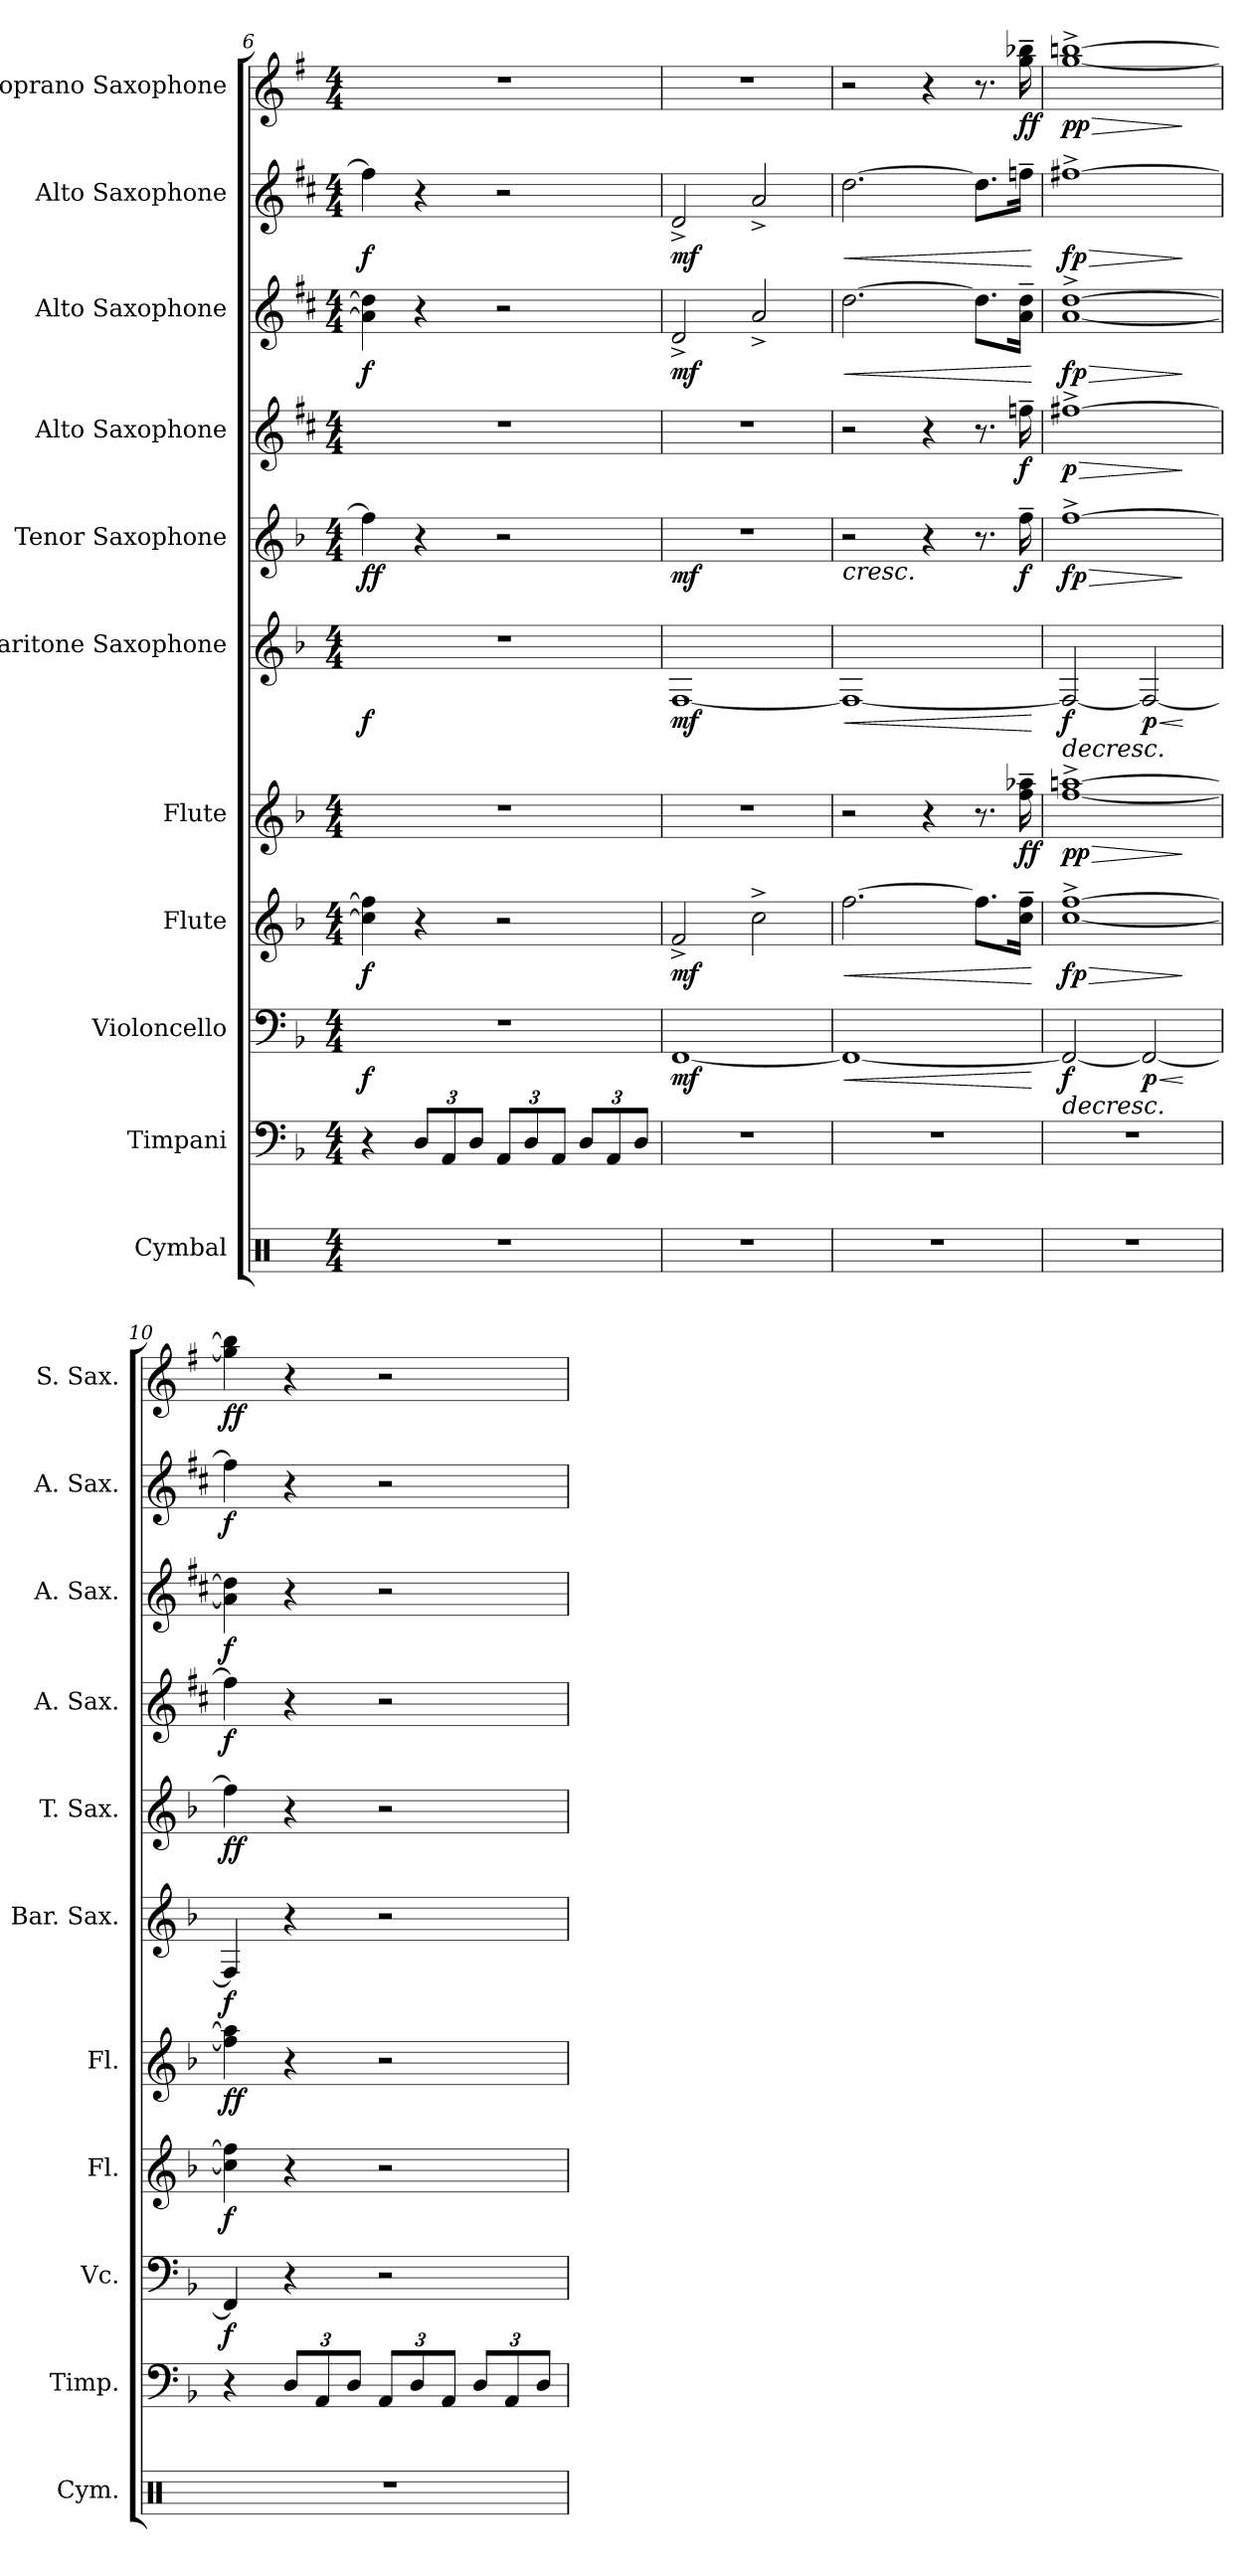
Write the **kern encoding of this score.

**kern	**kern	**kern	**dynam	**kern	**dynam	**kern	**dynam	**kern	**dynam	**kern	**dynam	**kern	**dynam	**kern	**dynam	**kern	**dynam	**kern	**dynam
*part11	*part10	*part9	*part9	*part8	*part8	*part7	*part7	*part6	*part6	*part5	*part5	*part4	*part4	*part3	*part3	*part2	*part2	*part1	*part1
*staff11	*staff10	*staff9	*staff9	*staff8	*staff8	*staff7	*staff7	*staff6	*staff6	*staff5	*staff5	*staff4	*staff4	*staff3	*staff3	*staff2	*staff2	*staff1	*staff1
*I"Cymbal	*I"Timpani	*I"Violoncello	*	*I"Flute	*	*I"Flute	*	*I"Baritone Saxophone	*	*I"Tenor Saxophone	*	*I"Alto Saxophone	*	*I"Alto Saxophone	*	*I"Alto Saxophone	*	*I"Soprano Saxophone	*
*I'Cym.	*I'Timp.	*I'Vc.	*	*I'Fl.	*	*I'Fl.	*	*I'Bar. Sax.	*	*I'T. Sax.	*	*I'A. Sax.	*	*I'A. Sax.	*	*I'A. Sax.	*	*I'S. Sax.	*
*clefX	*clefF4	*clefF4	*	*clefG2	*	*clefG2	*	*clefG2	*	*clefG2	*	*clefG2	*	*clefG2	*	*clefG2	*	*clefG2	*
*	*	*	*	*	*	*	*	*ITrd12c21	*	*ITrd8c14	*	*ITrd5c9	*	*ITrd5c9	*	*ITrd5c9	*	*ITrd1c2	*
*k[]	*k[b-]	*k[b-]	*	*k[b-]	*	*k[b-]	*	*k[b-]	*	*k[b-]	*	*k[b-]	*	*k[b-]	*	*k[b-]	*	*k[b-]	*
*M4/4	*M4/4	*M4/4	*	*M4/4	*	*M4/4	*	*M4/4	*	*M4/4	*	*M4/4	*	*M4/4	*	*M4/4	*	*M4/4	*
=6	=6	=6	=6	=6	=6	=6	=6	=6	=6	=6	=6	=6	=6	=6	=6	=6	=6	=6	=6
!	!	!	!LO:DY:b	!	!LO:DY:b	!	!	!	!LO:DY:b	!	!LO:DY:b	!	!	!	!	!	!	!	!
!	!	!	!	!	!	!	!	!	!	!	!LO:DY:n=1:b	!	!	!	!LO:DY:b	!	!LO:DY:b	!	!
1r	4r	1r	f	4cc\] 4ff\]	f	1r	.	1r	f	4f\]	f f	1r	.	4c\] 4f\]	f	4a-\]	f	1r	.
*	*Xbrackettup	*	*	*	*	*	*	*	*	*	*	*	*	*	*	*	*	*	*
.	12D/L	.	.	4r	.	.	.	.	.	4r	.	.	.	4r	.	4r	.	.	.
.	12AA/	.	.	.	.	.	.	.	.	.	.	.	.	.	.	.	.	.	.
.	12D/J	.	.	.	.	.	.	.	.	.	.	.	.	.	.	.	.	.	.
.	12AA/L	.	.	2r	.	.	.	.	.	2r	.	.	.	2r	.	2r	.	.	.
.	12D/	.	.	.	.	.	.	.	.	.	.	.	.	.	.	.	.	.	.
.	12AA/J	.	.	.	.	.	.	.	.	.	.	.	.	.	.	.	.	.	.
.	12D/L	.	.	.	.	.	.	.	.	.	.	.	.	.	.	.	.	.	.
.	12AA/	.	.	.	.	.	.	.	.	.	.	.	.	.	.	.	.	.	.
.	12D/J	.	.	.	.	.	.	.	.	.	.	.	.	.	.	.	.	.	.
=7	=7	=7	=7	=7	=7	=7	=7	=7	=7	=7	=7	=7	=7	=7	=7	=7	=7	=7	=7
!	!	!	!LO:DY:b	!	!LO:DY:b	!	!	!	!LO:DY:b	!	!LO:DY:b	!	!	!	!LO:DY:b	!	!LO:DY:b	!	!
1r	1r	[1FF	mf	2f^/	mf	1r	.	[1FF	mf	1r	mf	1r	.	2F^/	mf	2F^/	mf	1r	.
.	.	.	.	2cc^\	.	.	.	.	.	.	.	.	.	2c^/	.	2c^/	.	.	.
!!LO:PB:g=z
=8	=8	=8	=8	=8	=8	=8	=8	=8	=8	=8	=8	=8	=8	=8	=8	=8	=8	=8	=8
!	!	!	!LO:HP:b	!	!LO:HP:b	!	!	!	!LO:HP:b	!	!LO:HP:b	!	!	!	!LO:HP:b	!	!LO:HP:b	!	!
1r	1r	1FF_	<	[2.ff\	<	2r	.	1FF_	<	2r	<	2r	.	[2.f\	<	[2.f\	<	2r	.
.	.	.	.	.	.	4r	.	.	.	4r	.	4r	.	.	.	.	.	4r	.
.	.	.	.	8.ff\L]	.	8.r	.	.	.	8.r	.	8.r	.	8.f\L]	.	8.f\L]	.	8.r	.
!	!	!	!	!	!	!	!LO:DY:b	!	!	!	!	!	!	!	!	!	!	!	!
!	!	!	!	!	!	!	!LO:DY:n=1:b	!	!	!	!LO:DY:b	!	!LO:DY:b	!	!	!	!	!	!LO:DY:b
!	!	!	!	!	!	!	!	!	!	!	!	!	!	!	!	!	!	!	!LO:DY:n=1:b
.	.	.	.	16cc\~ 16ff\~Jk	.	16ff\~ 16aa-X\~	f f	.	.	16f~\	f	16a-X~\	f	16c\~ 16f\~Jk	.	16a-X~\Jk	.	16ff\~ 16aa-X\~	f f
.	.	.	[	.	[	.	.	.	[	.	[	.	.	.	[	.	[	.	.
=9	=9	=9	=9	=9	=9	=9	=9	=9	=9	=9	=9	=9	=9	=9	=9	=9	=9	=9	=9
!	!	!	!LO:HP:b	!	!LO:HP:b	!	!LO:HP:b	!	!	!	!	!	!	!	!	!	!	!	!
!	!	!	!	!	!	!	!LO:HP:n=1:b	!	!LO:HP:b	!	!LO:HP:b	!	!	!	!	!	!	!	!
!	!	!	!	!	!	!	!	!	!	!	!LO:HP:n=1:b	!	!LO:HP:b	!	!LO:HP:b	!	!LO:HP:b	!	!LO:HP:b
!	!	!	!LO:DY:n=1:b	!	!LO:DY:n=1:b	!	!	!	!	!	!	!	!	!	!	!	!	!	!LO:HP:n=1:b
!	!	!	!	!	!LO:DY:n=2:b	!	!LO:DY:n=1:b	!	!	!	!	!	!	!	!	!	!	!	!
!	!	!	!	!	!	!	!LO:DY:n=2:b	!	!LO:DY:n=1:b	!	!LO:DY:n=1:b	!	!	!	!	!	!	!	!
!	!	!	!	!	!	!	!	!	!	!	!LO:DY:n=2:b	!	!LO:DY:n=1:b	!	!LO:DY:n=1:b	!	!	!	!
!	!	!	!	!	!	!	!	!	!	!	!	!	!	!	!LO:DY:n=2:b	!	!LO:DY:n=1:b	!	!
!	!	!	!	!	!	!	!	!	!	!	!	!	!	!	!	!	!LO:DY:n=2:b	!	!LO:DY:n=1:b
!	!	!	!	!	!	!	!	!	!	!	!	!	!	!	!	!	!	!	!LO:DY:n=2:b
1r	1r	2FF/_	> f	[1cc^ [1ff^	> f p	[1ff^ [1aani^	> > p p	2FF/_	> f	[1f^	> > f p	[1an^	> p	[1c^ [1f^	> f p	[1an^	> f p	[1ff^ [1aan^	> > p p
!	!	!	!LO:HP:b	!	!	!	!	!	!LO:HP:b	!	!	!	!	!	!	!	!	!	!
!	!	!	!LO:DY:n=2:b	!	!	!	!	!	!LO:DY:n=2:b	!	!	!	!	!	!	!	!	!	!
.	.	2FF/_	< p	.	.	.	.	2FF/_	< p	.	.	.	.	.	.	.	.	.	.
.	.	.	] [	.	]	.	]	.	] [	.	]	.	]	.	]	.	]	.	]
=10	=10	=10	=10	=10	=10	=10	=10	=10	=10	=10	=10	=10	=10	=10	=10	=10	=10	=10	=10
!	!	!	!LO:DY:b	!	!LO:DY:b	!	!LO:DY:b	!	!	!	!	!	!	!	!	!	!	!	!
!	!	!	!	!	!	!	!LO:DY:n=1:b	!	!LO:DY:b	!	!LO:DY:b	!	!	!	!	!	!	!	!
!	!	!	!	!	!	!	!	!	!	!	!LO:DY:n=1:b	!	!LO:DY:b	!	!LO:DY:b	!	!LO:DY:b	!	!LO:DY:b
!	!	!	!	!	!	!	!	!	!	!	!	!	!	!	!	!	!	!	!LO:DY:n=1:b
1r	4r	4FF/]	f	4cc\] 4ff\]	f	4ff\] 4aa\]	f f	4FF/]	f	4f\]	f f	4a\]	f	4c\] 4f\]	f	4a\]	f	4ff\] 4aa\]	f f
.	12D/L	4r	.	4r	.	4r	]	4r	.	4r	]	4r	.	4r	.	4r	.	4r	]
.	12AA/	.	.	.	.	.	.	.	.	.	.	.	.	.	.	.	.	.	.
.	12D/J	.	.	.	.	.	.	.	.	.	.	.	.	.	.	.	.	.	.
.	12AA/L	2r	.	2r	.	2r	.	2r	.	2r	.	2r	.	2r	.	2r	.	2r	.
.	12D/	.	.	.	.	.	.	.	.	.	.	.	.	.	.	.	.	.	.
.	12AA/J	.	.	.	.	.	.	.	.	.	.	.	.	.	.	.	.	.	.
.	12D/L	.	.	.	.	.	.	.	.	.	.	.	.	.	.	.	.	.	.
.	12AA/	.	.	.	.	.	.	.	.	.	.	.	.	.	.	.	.	.	.
.	12D/J	.	.	.	.	.	.	.	.	.	.	.	.	.	.	.	.	.	.
=	=	=	=	=	=	=	=	=	=	=	=	=	=	=	=	=	=	=	=
*-	*-	*-	*-	*-	*-	*-	*-	*-	*-	*-	*-	*-	*-	*-	*-	*-	*-	*-	*-
